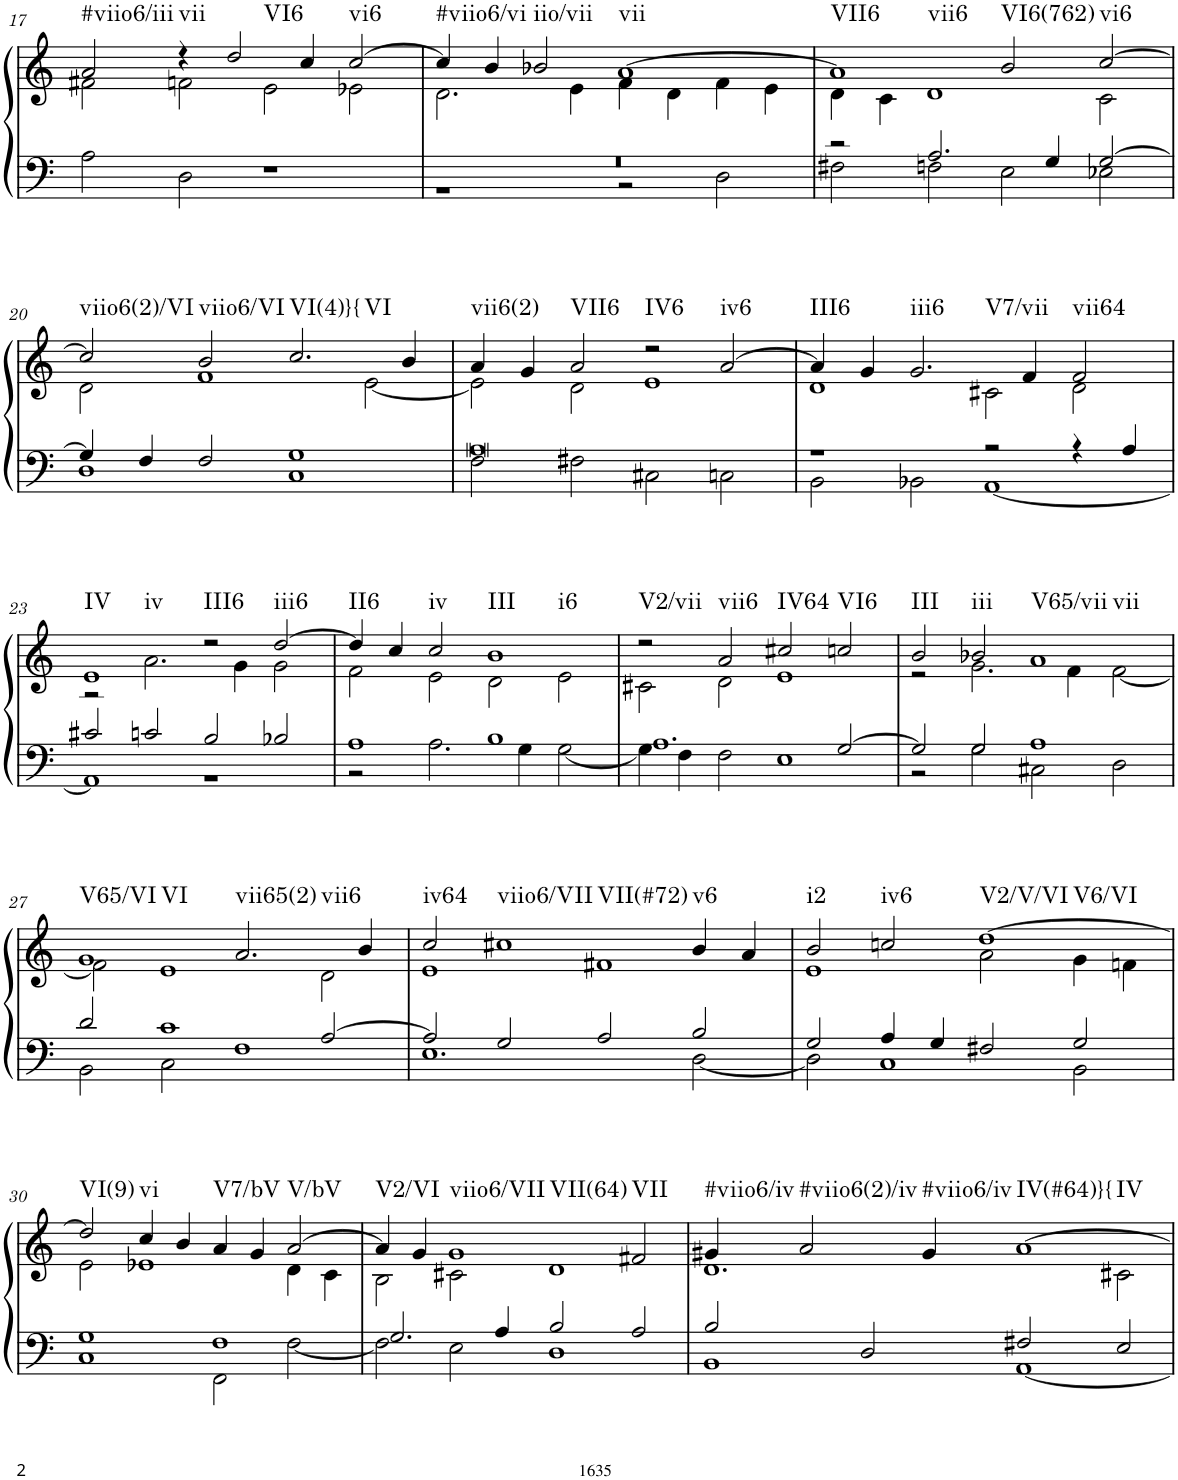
**kern	**kern	**harte
*part1	*part1	*part1
*staff2	*staff1	*
*I"Organ	*	*
!!LO:PB:g=z
*clefF4	*clefG2	*
*k[]	*k[]	*
*M4/2	*M4/2	*
=17	=17	=17
*	*^	*
!	!	!	!LO:H:kt=#viio6/iii
2A\	2a/	2f#X\	N
!	!	!	!LO:H:kt=vii
2D\	4r	2fn\	N
!	!	!	!LO:H:kt=VI6
.	2dd/	.	N
1r	.	2e\	.
.	4cc/	.	.
!	!	!	!LO:H:kt=vi6
.	[2cc/	2e-X\	N
=18	=18	=18	=18
*^	*	*	*
!	!	!	!	!LO:H:kt=#viio6/vi
0r	1r	4cc/]	2.d\	N
.	.	4b/	.	.
!	!	!	!	!LO:H:kt=iio/vii
.	.	2b-X/	.	N
.	.	.	4e\	.
!	!	!	!	!LO:H:kt=vii
.	2r	[1a	4f\	N
.	.	.	4d\	.
.	2D\	.	4f\	.
.	.	.	4e\	.
=19	=19	=19	=19	=19
!	!	!	!	!LO:H:n=1:kt=VII6
!	!	!	!	!LO:H:n=2:kt=vii6
2r	2F#X\	1a]	4d\	N N
.	.	.	4c\	.
2.A/	2Fn\	.	1d	.
!	!	!	!	!LO:H:kt=VI6(762)
.	2E\	2b/	.	N
4G/	.	.	.	.
!	!	!	!	!LO:H:kt=vi6
[2G/	2E-X\	[2cc/	2c\	N
!!LO:LB:g=z	!!
=20	=20	=20	=20	=20
!	!	!	!	!LO:H:kt=viio6(2)/VI
4G/]	1D	2cc/]	2d\	N
4F/	.	.	.	.
!	!	!	!	!LO:H:kt=viio6/VI
2F/	.	2b/	1f	N
!	!	!	!	!LO:H:n=1:kt=VI(4)}{
!	!	!	!	!LO:H:n=2:kt=VI
1G	1C	2.cc/	.	N N
.	.	.	[2e\	.
.	.	4b/	.	.
=21	=21	=21	=21	=21
!	!	!	!	!LO:H:kt=vii6(2)
0A	2F\	4a/	2e\]	N
.	.	4g/	.	.
!	!	!	!	!LO:H:kt=VII6
.	2F#X\	2a/	2d\	N
!	!	!	!	!LO:H:kt=IV6
.	2C#X\	2r	1e	N
!	!	!	!	!LO:H:kt=iv6
.	2Cn\	[2a/	.	N
=22	=22	=22	=22	=22
!	!	!	!	!LO:H:kt=III6
1r	2BB\	4a/]	1d	N
.	.	4g/	.	.
!	!	!	!	!LO:H:n=1:kt=iii6
!	!	!	!	!LO:H:n=2:kt=V7/vii
.	2BB-X\	2.g/	.	N N
2r	[1AA	.	2c#X\	.
.	.	4f/	.	.
!	!	!	!	!LO:H:kt=vii64
4r	.	2f/	2d\	N
4A/	.	.	.	.
!!LO:LB:g=z	!!
=23	=23	=23	=23	=23
!	!	!	!	!LO:H:n=1:kt=IV
!	!	!	!	!LO:H:n=2:kt=iv
2c#X/	1AA]	1e	2r	N N
2cn/	.	.	2.a\	.
!	!	!	!	!LO:H:kt=III6
2B/	1r	2r	.	N
.	.	.	4g\	.
!	!	!	!	!LO:H:kt=iii6
2B-X/	.	[2dd/	2g\	N
=24	=24	=24	=24	=24
!	!	!	!	!LO:H:kt=II6
1A	2r	4dd/]	2f\	N
.	.	4cc/	.	.
!	!	!	!	!LO:H:kt=iv
.	2.A\	2cc/	2e\	N
!	!	!	!	!LO:H:n=1:kt=III
!	!	!	!	!LO:H:n=2:kt=i6
1B	.	1b	2d\	N N
.	4G\	.	.	.
.	[2G\	.	2e\	.
=25	=25	=25	=25	=25
!	!	!	!	!LO:H:kt=V2/vii
1.A	4G\]	2r	2c#X\	N
.	4F\	.	.	.
!	!	!	!	!LO:H:kt=vii6
.	2F\	2a/	2d\	N
!	!	!	!	!LO:H:kt=IV64
.	1E	2cc#X/	1e	N
!	!	!	!	!LO:H:kt=VI6
[2G/	.	2ccn/	.	N
=26	=26	=26	=26	=26
!	!	!	!	!LO:H:kt=III
2G/]	2r	2b/	2r	N
!	!	!	!	!LO:H:kt=iii
2G/	2G\	2b-X/	2.g\	N
!	!	!	!	!LO:H:n=1:kt=V65/vii
!	!	!	!	!LO:H:n=2:kt=vii
1A	2C#X\	1a	.	N N
.	.	.	4f\	.
.	2D\	.	[2f\	.
!!LO:LB:g=z	!!
=27	=27	=27	=27	=27
!	!	!	!	!LO:H:n=1:kt=V65/VI
!	!	!	!	!LO:H:n=2:kt=VI
2d/	2BB\	1g	2f\]	N N
1c	2C\	.	1e	.
!	!	!	!	!LO:H:n=1:kt=vii65(2)
!	!	!	!	!LO:H:n=2:kt=vii6
.	1F	2.a/	.	N N
[2A/	.	.	2d\	.
.	.	4b/	.	.
=28	=28	=28	=28	=28
!	!	!	!	!LO:H:kt=iv64
2A/]	1.E	2cc/	1e	N
!	!	!	!	!LO:H:n=1:kt=viio6/VII
!	!	!	!	!LO:H:n=2:kt=VII(#72)
2G/	.	1cc#X	.	N N
2A/	.	.	1f#X	.
!	!	!	!	!LO:H:kt=v6
2B/	[2D\	4b/	.	N
.	.	4a/	.	.
=29	=29	=29	=29	=29
!	!	!	!	!LO:H:kt=i2
2G/	2D\]	2b/	1e	N
!	!	!	!	!LO:H:kt=iv6
4A/	1C	2ccn/	.	N
4G/	.	.	.	.
!	!	!	!	!LO:H:n=1:kt=V2/V/VI
!	!	!	!	!LO:H:n=2:kt=V6/VI
2F#X/	.	[1dd	2a\	N N
2G/	2BB\	.	4g\	.
.	.	.	4fn\	.
!!LO:LB:g=z	!!
=30	=30	=30	=30	=30
!	!	!	!	!LO:H:kt=VI(9)
1G	1C	2dd/]	2e\	N
!	!	!	!	!LO:H:kt=vi
.	.	4cc/	1e-X	N
.	.	4b/	.	.
!	!	!	!	!LO:H:kt=V7/bV
1F	2FF\	4a/	.	N
.	.	4g/	.	.
!	!	!	!	!LO:H:kt=V/bV
.	[2F\	[2a/	4d\	N
.	.	.	4c\	.
=31	=31	=31	=31	=31
!	!	!	!	!LO:H:kt=V2/VI
2.G/	2F\]	4a/]	2B\	N
.	.	4g/	.	.
!	!	!	!	!LO:H:n=1:kt=viio6/VII
!	!	!	!	!LO:H:n=2:kt=VII(64)
.	2E\	1g	2c#X\	N N
4A/	.	.	.	.
2B/	1D	.	1d	.
!	!	!	!	!LO:H:kt=VII
2A/	.	2f#X/	.	N
=32	=32	=32	=32	=32
!	!	!	!	!LO:H:kt=#viio6/iv
2B/	1BB	4g#X/	1.d	N
!	!	!	!	!LO:H:kt=#viio6(2)/iv
.	.	2a/	.	N
2D/	.	.	.	.
!	!	!	!	!LO:H:kt=#viio6/iv
.	.	4g#/	.	N
!	!	!	!	!LO:H:n=1:kt=IV(#64)}{
!	!	!	!	!LO:H:n=2:kt=IV
2F#X/	[1AA	[1a	.	N N
2E/	.	.	2c#X\	.
*v	*v	*	*	*
*	*v	*v	*
=	=	=
*-	*-	*-
